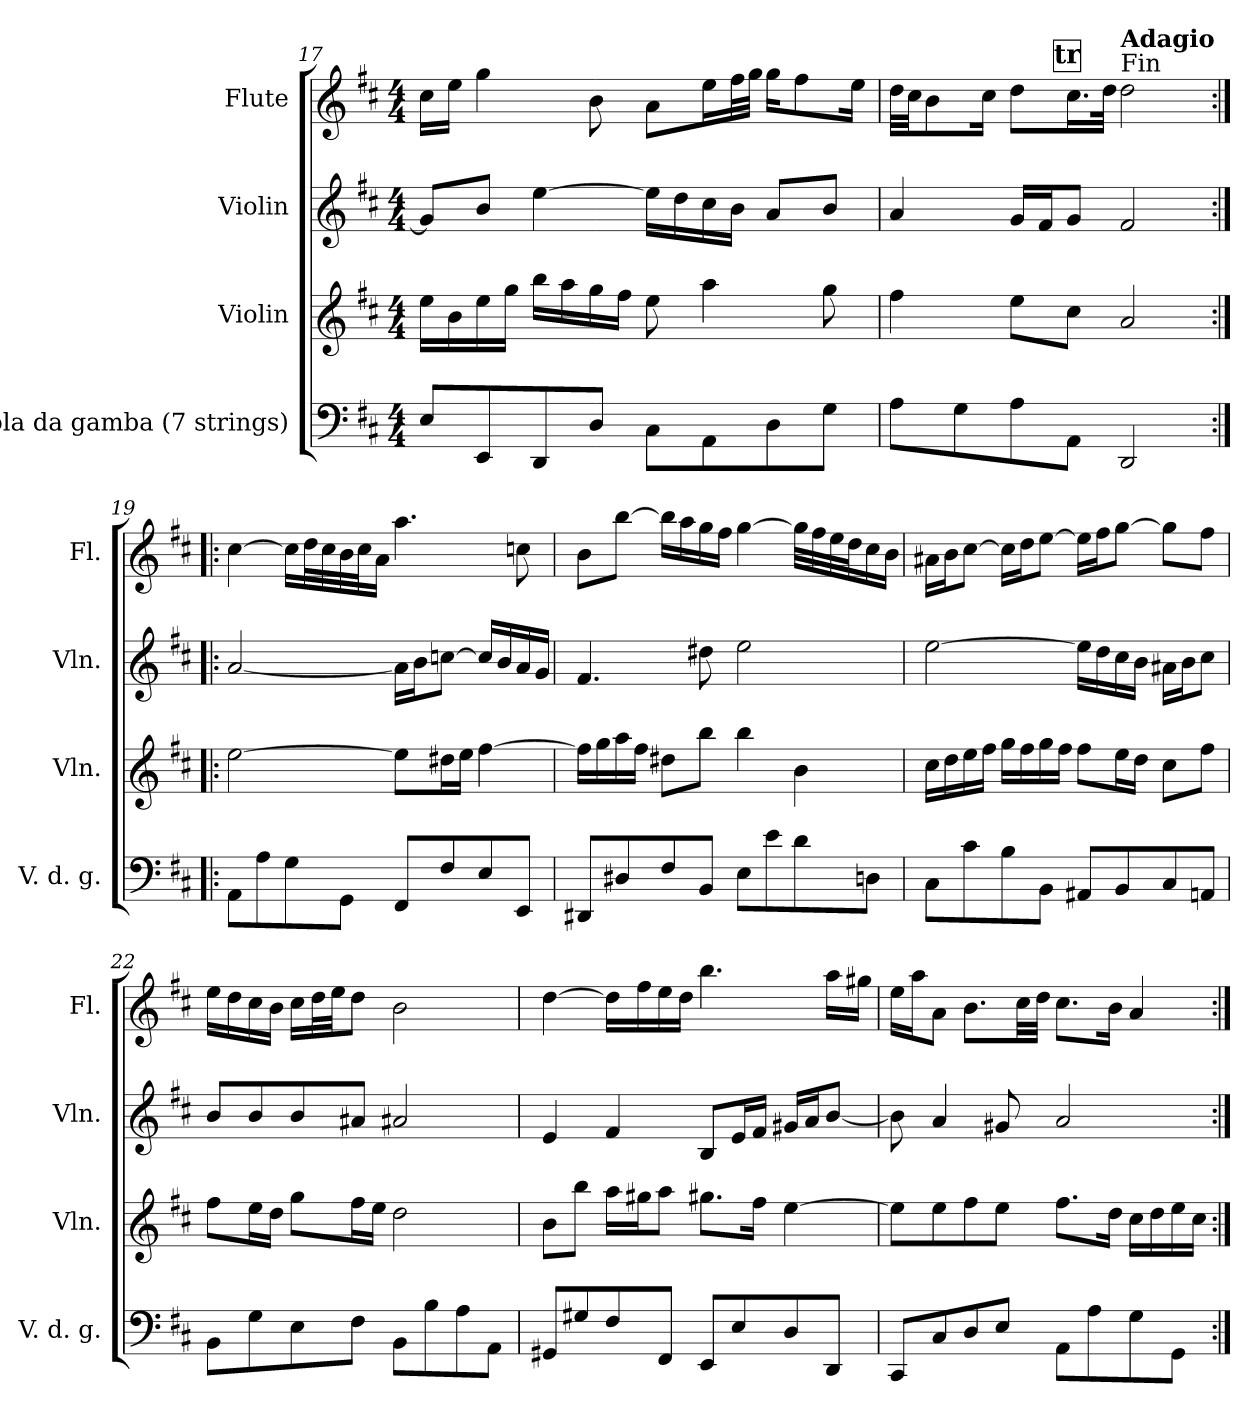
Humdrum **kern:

**kern	**kern	**kern	**kern
*part4	*part3	*part2	*part1
*staff4	*staff3	*staff2	*staff1
*I"Viola da gamba (7 strings)	*I"Violin	*I"Violin	*I"Flute
*I'V. d. g.	*I'Vln.	*I'Vln.	*I'Fl.
!!LO:LB:g=z
*clefF4	*clefG2	*clefG2	*clefG2
*k[f#c#]	*k[f#c#]	*k[f#c#]	*k[f#c#]
*M4/4	*M4/4	*M4/4	*M4/4
=17	=17	=17	=17
8E/L	16ee\LL	8g/L]	16cc#\LL
.	16b\	.	16ee\JJ
8EE/	16ee\	8b/J	4gg\
.	16gg\JJ	.	.
8DD/	16bb\LL	[4ee\	.
.	16aa\	.	.
8D/J	16gg\	.	8b\
.	16ff#\JJ	.	.
8C#\L	8ee\	16ee\LL]	8a\L
.	.	16dd\	.
8AA\	4aa\	16cc#\	16ee\L
.	.	16b\JJ	32ff#\L
.	.	.	32gg\JJJ
8D\	.	8a/L	16gg\KL
.	.	.	8ff#\
8G\J	8gg\	8b/J	.
.	.	.	16ee\Jk
!!LO:REH:place=s1:a:B:t=tr:qo=1.5
=18	=18	=18	=18
8A\L	4ff#\	4a/	32dd\LLL
.	.	.	32cc#\JJ
.	.	.	8b\
8G\	.	.	.
.	.	.	16cc#\Jk
8A\	8ee\L	16g/LL	8dd\L
.	.	16f#/J	.
8AA\J	8cc#\J	8g/J	16.cc#\L
.	.	.	32dd\JJk
!	!	!	!LO:TX:a:t=Fin
!	!	!	!LO:TX:a:B:t=Adagio
2DD/	2a/	2f#/	2dd\
!!LO:PB:g=z
=19:|!|:	=19:|!|:	=19:|!|:	=19:|!|:
8AA\L	[2ee\	[2a/	[4cc#\
8A\	.	.	.
8G\	.	.	16cc#\LL]
.	.	.	32dd\L
.	.	.	32cc#\
8GG\J	.	.	32b\
.	.	.	32cc#\J
.	.	.	16a\JJ
8FF#/L	8ee\L]	16a\LL]	4.aa\
.	.	16b\J	.
8F#/	16dd#X\L	[8ccn\J	.
.	16ee\JJ	.	.
8E/	[4ff#\	16cc/LL]	.
.	.	16b/	.
8EE/J	.	16a/	8ccn\
.	.	16g/JJ	.
=20	=20	=20	=20
8DD#X/L	16ff#\LL]	4.f#/	8b\L
.	16gg\	.	.
8D#X/	16aa\	.	[8bb\J
.	16ff#\JJ	.	.
8F#/	8dd#X\L	.	16bb\LL]
.	.	.	16aa\
8BB/J	8bb\J	8dd#X\	16gg\
.	.	.	16ff#\JJ
8E\L	4bb\	2ee\	[4gg\
8e\	.	.	.
8d\	4b\	.	32gg\LLL]
.	.	.	32ff#\
.	.	.	32ee\
.	.	.	32dd\J
8Dn\J	.	.	16cc#\
.	.	.	16b\JJ
!!LO:LB:g=z
=21	=21	=21	=21
8C#\L	16cc#\LL	[2ee\	16a#X\LL
.	16dd\	.	16b\J
8c#\	16ee\	.	[8cc#\J
.	16ff#\JJ	.	.
8B\	16gg\LL	.	16cc#\LL]
.	16ff#\	.	16dd\J
8BB\J	16gg\	.	[8ee\J
.	16ff#\JJ	.	.
8AA#X/L	8ff#\L	16ee\LL]	16ee\LL]
.	.	16dd\	16ff#\J
8BB/	16ee\L	16cc#\	[8gg\J
.	16dd\JJ	16b\JJ	.
8C#/	8cc#\L	16a#X\LL	8gg\L]
.	.	16b\J	.
8AAn/J	8ff#\J	8cc#\J	8ff#\J
=22	=22	=22	=22
8BB\L	8ff#\L	8b/L	16ee\LL
.	.	.	16dd\
8G\	16ee\L	8b/	16cc#\
.	16dd\JJ	.	16b\JJ
8E\	8gg\L	8b/	16cc#\LL
.	.	.	32dd\L
.	.	.	32ee\JJ
8F#\J	16ff#\L	8a#X/J	8dd\J
.	16ee\JJ	.	.
8BB\L	2dd\	2a#X/	2b\
8B\	.	.	.
8A\	.	.	.
8AA\J	.	.	.
!!LO:LB:g=z
=23	=23	=23	=23
8GG#X/L	8b\L	4e/	[4dd\
8G#X/	8bb\J	.	.
8F#/	16aa\LL	4f#/	16dd\LL]
.	16gg#X\J	.	16ff#\
8FF#/J	8aa\J	.	16ee\
.	.	.	16dd\JJ
8EE/L	8.gg#X\L	8B/L	4.bb\
8E/	.	16e/L	.
.	16ff#\Jk	16f#/JJ	.
8D/	[4ee\	16g#X/LL	.
.	.	16a/J	.
8DD/J	.	[8b/J	16aa\LL
.	.	.	16gg#X\JJ
=24	=24	=24	=24
8CC#/L	8ee\L]	8b\]	16ee\LL
.	.	.	16aa\J
8C#/	8ee\	4a/	8a\J
8D/	8ff#\	.	8.b\L
8E/J	8ee\J	8g#X/	.
.	.	.	32cc#\LL
.	.	.	32dd\JJJ
8AA\L	8.ff#\L	2a/	8.cc#\L
8A\	.	.	.
.	16dd\Jk	.	16b\Jk
8G\	16cc#\LL	.	4a/
.	16dd\	.	.
8GG\J	16ee\	.	.
.	16cc#\JJ	.	.
=:|!	=:|!	=:|!	=:|!
*-	*-	*-	*-
